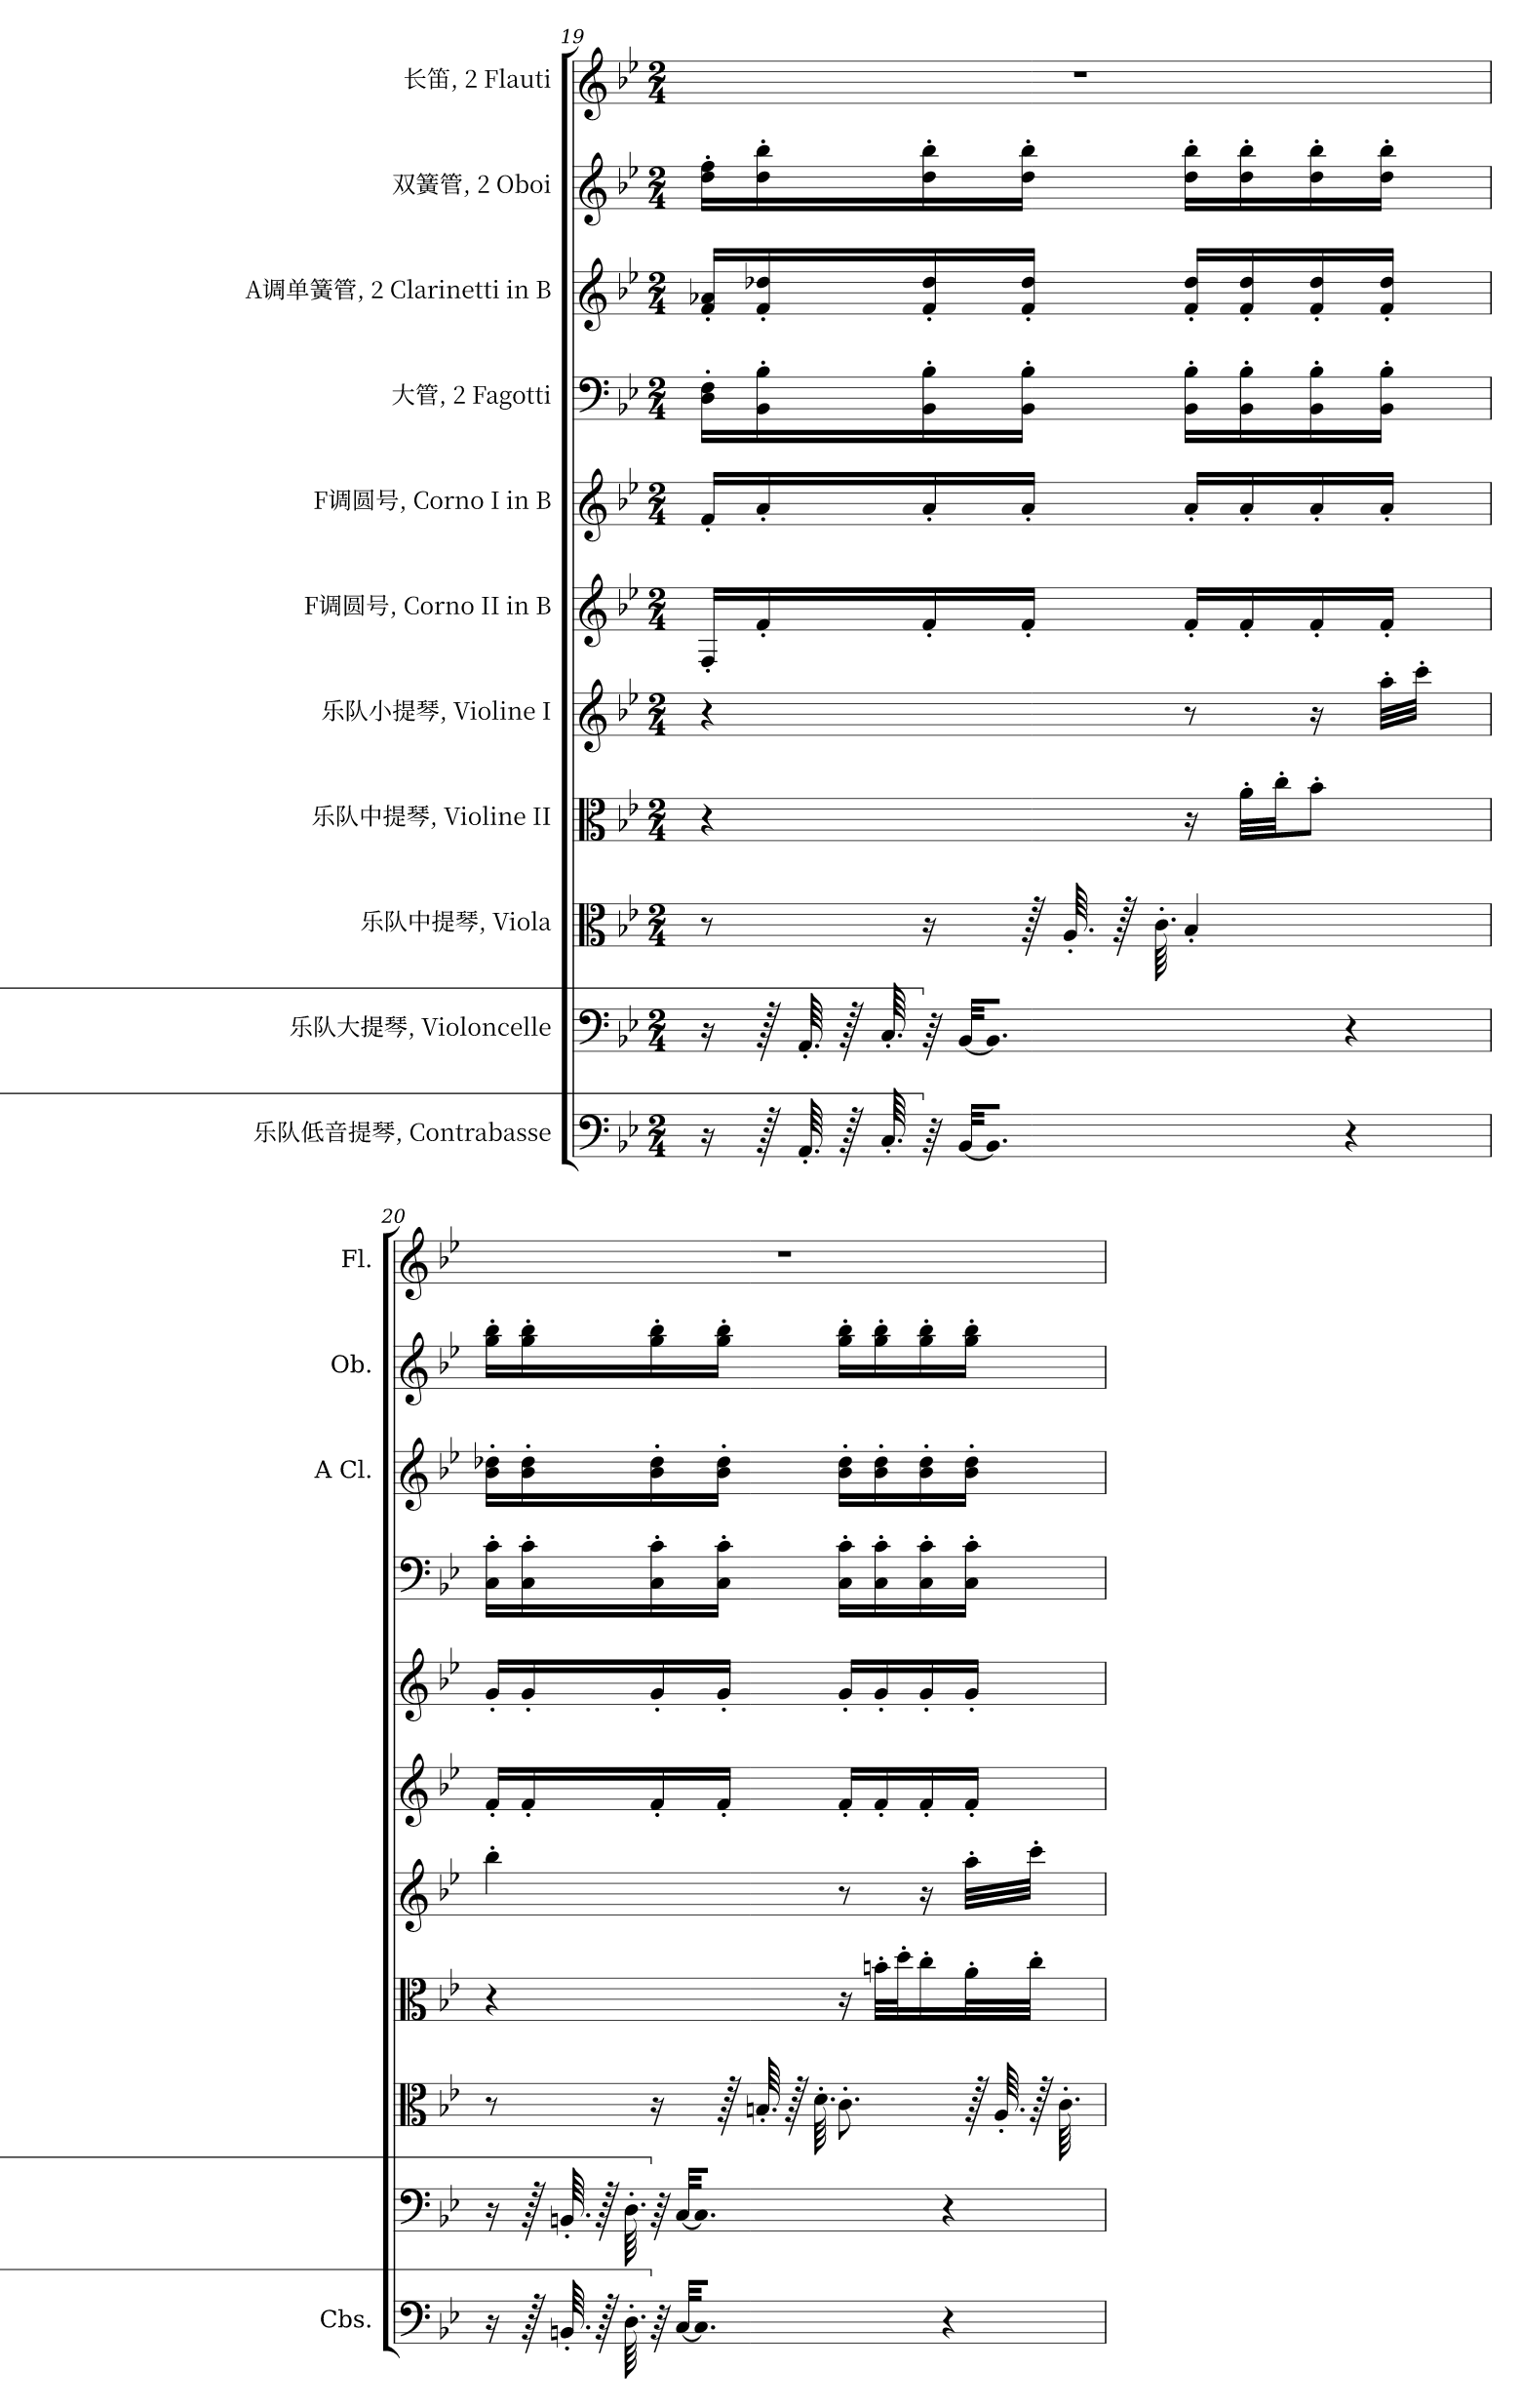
**kern	**kern	**kern	**kern	**kern	**kern	**kern	**kern	**kern	**kern	**kern
*part11	*part10	*part9	*part8	*part7	*part6	*part5	*part4	*part3	*part2	*part1
*staff11	*staff10	*staff9	*staff8	*staff7	*staff6	*staff5	*staff4	*staff3	*staff2	*staff1
*I"乐队低音提琴, Contrabasse	*I"乐队大提琴, Violoncelle	*I"乐队中提琴, Viola	*I"乐队中提琴, Violine II	*I"乐队小提琴, Violine I	*I"F调圆号, Corno II in B	*I"F调圆号, Corno I in B	*I"大管, 2 Fagotti	*I"A调单簧管, 2 Clarinetti in B	*I"双簧管, 2 Oboi	*I"长笛, 2 Flauti
*I'Cbs.	*	*	*	*	*	*	*	*I'A Cl.	*I'Ob.	*I'Fl.
*clefF4	*clefF4	*clefC3	*clefC3	*clefG2	*clefG2	*clefG2	*clefF4	*clefG2	*clefG2	*clefG2
*ITrd7c12	*	*	*	*	*ITrd4c7	*ITrd4c7	*	*ITrd2c3	*	*
*k[b-e-]	*k[b-e-]	*k[b-e-]	*k[b-e-]	*k[b-e-]	*k[b-e-a-]	*k[b-e-a-]	*k[b-e-]	*k[f#]	*k[b-e-]	*k[b-e-]
*M2/4	*M2/4	*M2/4	*M2/4	*M2/4	*M2/4	*M2/4	*M2/4	*M2/4	*M2/4	*M2/4
=19	=19	=19	=19	=19	=19	=19	=19	=19	=19	=19
16r	16r	8r	4r	4r	16BB-'/LL	16B-'/LL	16D\' 16F\'LL	16d/' 16fn/'LL	16dd\' 16ff\'LL	2r
128r	128r	.	.	.	16B-'/	16d'/	16BB-\' 16B-\'	16d/' 16b-X/'	16dd\' 16bb-\'	.
64.AAA'/	64.AA'/	.	.	.	.	.	.	.	.	.
128r	128r	.	.	.	.	.	.	.	.	.
64.CC'/	64.C'/	.	.	.	.	.	.	.	.	.
96r	96r	16r	.	.	16B-'/	16d'/	16BB-\' 16B-\'	16d/' 16b-/'	16dd\' 16bb-\'	.
[48BBB-/KLL	[48BB-/KLL	.	.	.	.	.	.	.	.	.
16.BBB-/JJ]	16.BB-/JJ]	.	.	.	.	.	.	.	.	.
.	.	128r	.	.	16B-'/JJ	16d'/JJ	16BB-\' 16B-\'JJ	16d/' 16b-/'JJ	16dd\' 16bb-\'JJ	.
.	.	64.A'/	.	.	.	.	.	.	.	.
.	.	128r	.	.	.	.	.	.	.	.
.	.	64.c'\	.	.	.	.	.	.	.	.
4r	4r	4B-'/	16r	8r	16B-'/LL	16d'/LL	16BB-\' 16B-\'LL	16d/' 16b-/'LL	16dd\' 16bb-\'LL	.
.	.	.	32a'\LLL	.	16B-'/	16d'/	16BB-\' 16B-\'	16d/' 16b-/'	16dd\' 16bb-\'	.
.	.	.	32cc'\JJ	.	.	.	.	.	.	.
.	.	.	8b-'\J	16r	16B-'/	16d'/	16BB-\' 16B-\'	16d/' 16b-/'	16dd\' 16bb-\'	.
.	.	.	.	32aa'\LLL	16B-'/JJ	16d'/JJ	16BB-\' 16B-\'JJ	16d/' 16b-/'JJ	16dd\' 16bb-\'JJ	.
.	.	.	.	32ccc'\JJJ	.	.	.	.	.	.
!!LO:PB:g=z
=20	=20	=20	=20	=20	=20	=20	=20	=20	=20	=20
16r	16r	8r	4r	4bb-'\	16B-'/LL	16c'/LL	16C\' 16c\'LL	16g\' 16b-X\'LL	16gg\' 16bb-\'LL	2r
128r	128r	.	.	.	16B-'/	16c'/	16C\' 16c\'	16g\' 16b-\'	16gg\' 16bb-\'	.
64.BBBn'/	64.BBn'/	.	.	.	.	.	.	.	.	.
128r	128r	.	.	.	.	.	.	.	.	.
64.DD'\	64.D'\	.	.	.	.	.	.	.	.	.
96r	96r	16r	.	.	16B-'/	16c'/	16C\' 16c\'	16g\' 16b-\'	16gg\' 16bb-\'	.
[48CC/KLL	[48C/KLL	.	.	.	.	.	.	.	.	.
16.CC/JJ]	16.C/JJ]	.	.	.	.	.	.	.	.	.
.	.	128r	.	.	16B-'/JJ	16c'/JJ	16C\' 16c\'JJ	16g\' 16b-\'JJ	16gg\' 16bb-\'JJ	.
.	.	64.Bn'/	.	.	.	.	.	.	.	.
.	.	128r	.	.	.	.	.	.	.	.
.	.	64.d'\	.	.	.	.	.	.	.	.
4r	4r	8.c'\	16r	8r	16B-'/LL	16c'/LL	16C\' 16c\'LL	16g\' 16b-\'LL	16gg\' 16bb-\'LL	.
.	.	.	32bn'\LLL	.	16B-'/	16c'/	16C\' 16c\'	16g\' 16b-\'	16gg\' 16bb-\'	.
.	.	.	32dd'\J	.	.	.	.	.	.	.
.	.	.	16cc'\	16r	16B-'/	16c'/	16C\' 16c\'	16g\' 16b-\'	16gg\' 16bb-\'	.
.	.	128r	32a'\L	32aa'\LLL	16B-'/JJ	16c'/JJ	16C\' 16c\'JJ	16g\' 16b-\'JJ	16gg\' 16bb-\'JJ	.
.	.	64.A'/	.	.	.	.	.	.	.	.
.	.	128r	32cc'\JJJ	32ccc'\JJJ	.	.	.	.	.	.
.	.	64.c'\	.	.	.	.	.	.	.	.
=	=	=	=	=	=	=	=	=	=	=
*-	*-	*-	*-	*-	*-	*-	*-	*-	*-	*-
